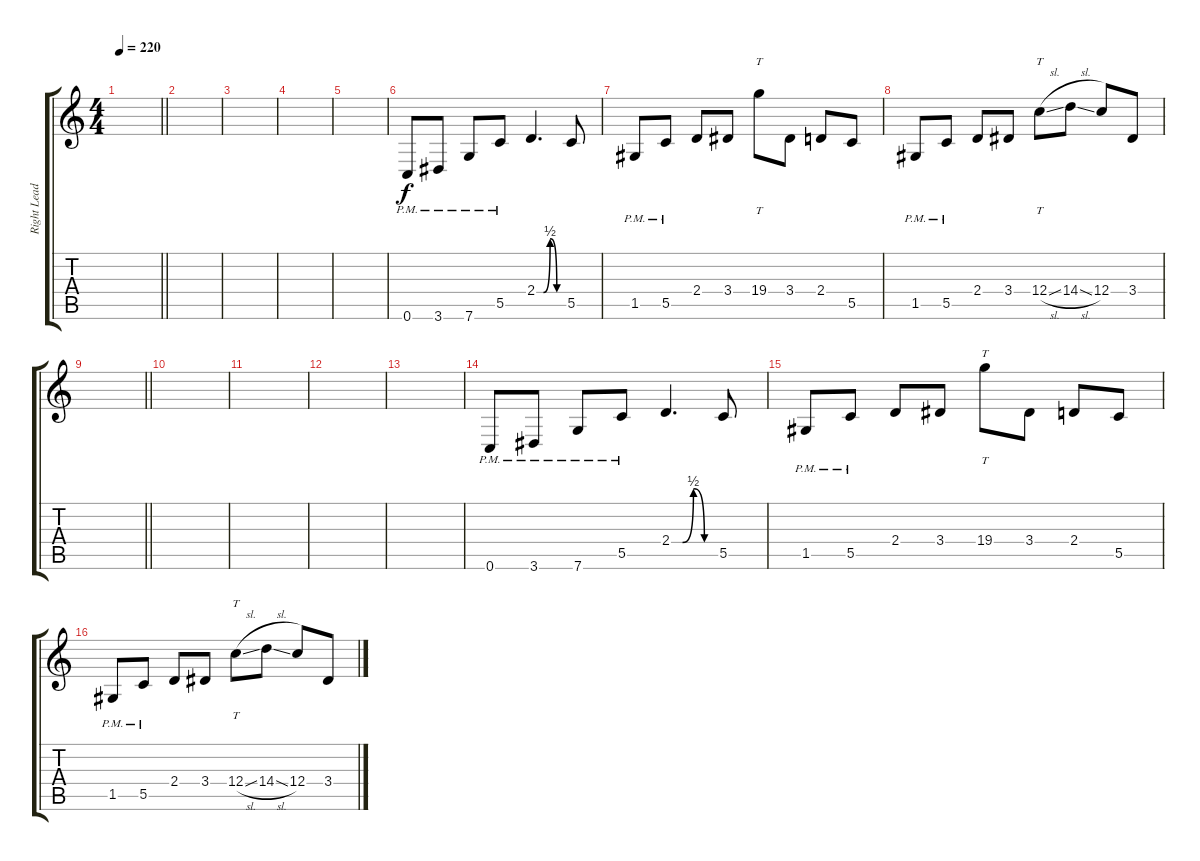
\track ("Right Lead 2" "Right Lead") {instrument distortionguitar}
\staff {score tabs}
\tuning (D4 A3 F3 C3 G2 C2) {hide}
\ts (4 4)
\tempo 220
\clef g2
\barLineRight lightlight
\ks c
|
|
|
|
|
0.6{pm}.8 3.6{pm}.8 7.6{pm}.8 5.5{pm}.8 2.4{be (custom 0 0 15 0 30 2 45 0 60 0)}.4{d} 5.5.8 |
1.5{pm}.8 5.5{pm}.8 2.4.8 3.4.8 19.4.8{tt} 3.4.8 2.4.8 5.5.8 |
1.5{pm}.8 5.5{pm}.8 2.4.8 3.4.8 12.4{sl}.8{tt} 14.4{sl}.8 12.4.8 3.4.8 |
\barLineRight lightlight
|
\section ("" "")
|
|
|
|
0.6{pm}.8 3.6{pm}.8 7.6{pm}.8 5.5{pm}.8 2.4{be (custom 0 0 15 0 30 2 45 0 60 0)}.4{d} 5.5.8 |
1.5{pm}.8 5.5{pm}.8 2.4.8 3.4.8 19.4.8{tt} 3.4.8 2.4.8 5.5.8 |
1.5{pm}.8 5.5{pm}.8 2.4.8 3.4.8 12.4{sl}.8{tt} 14.4{sl}.8 12.4.8 3.4.8
